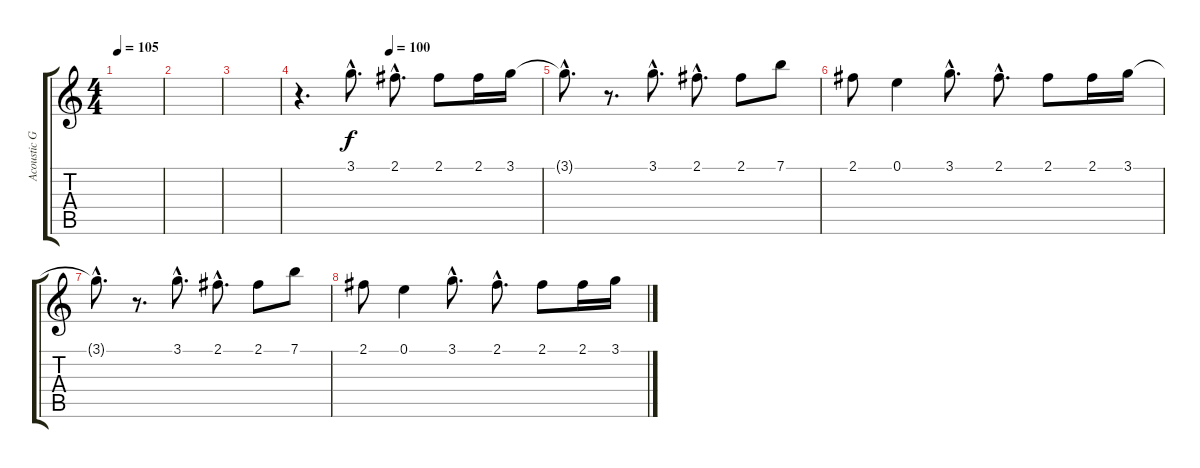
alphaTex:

\track ("Acoustic Guitar" "Acoustic G") {instrument acousticguitarnylon}
\staff {score tabs}
\tuning (E4 B3 G3 D3 A2 E2) {hide}
\ts (4 4)
\tempo 105
\clef g2
\ks c
|
|
|
\tempo (100 0.375)
r.4{d} 3.1{hac}.8{d} 2.1{hac}.8{d} 2.1.8 2.1.16 3.1.16 |
3.1{hac t}.8{d} r.8{d} 3.1{hac}.8{d} 2.1{hac}.8{d} 2.1.8 7.1.8 |
2.1.8 0.1.4 3.1{hac}.8{d} 2.1{hac}.8{d} 2.1.8 2.1.16 3.1.16 |
3.1{hac t}.8{d} r.8{d} 3.1{hac}.8{d} 2.1{hac}.8{d} 2.1.8 7.1.8 |
2.1.8 0.1.4 3.1{hac}.8{d} 2.1{hac}.8{d} 2.1.8 2.1.16 3.1.16
